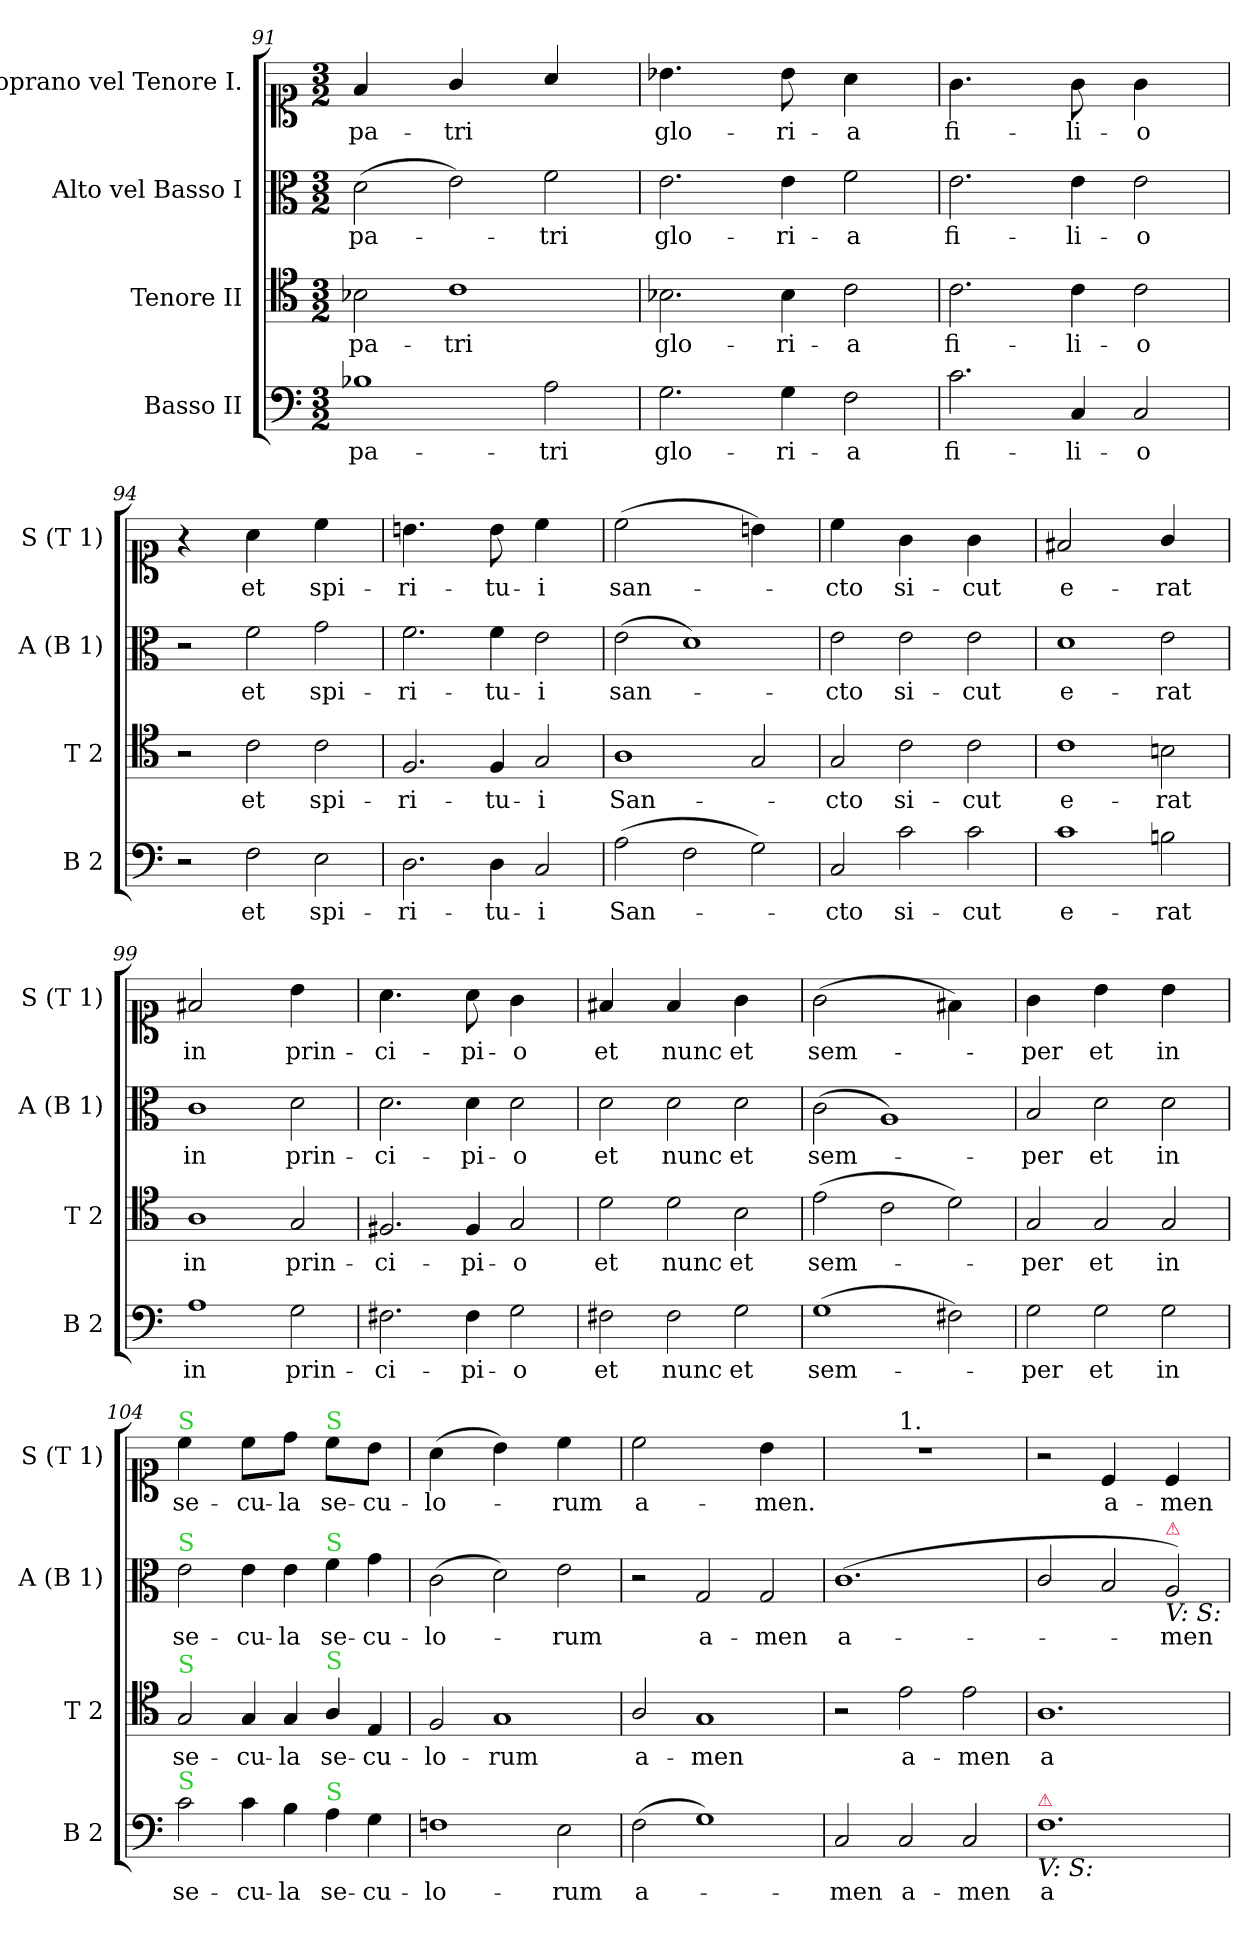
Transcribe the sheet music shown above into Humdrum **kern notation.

**kern	**text	**kern	**text	**kern	**text	**kern	**text
*part4	*part4	*part3	*part3	*part2	*part2	*part1	*part1
*staff4	*staff4	*staff3	*staff3	*staff2	*staff2	*staff1	*staff1
*I"Basso II	*	*I"Tenore II	*	*I"Alto vel Basso I	*	*I"Soprano vel Tenore I.	*
*I'B 2	*	*I'T 2	*	*I'A (B 1)	*	*I'S (T 1)	*
*clefF4	*	*clefC4	*	*clefC3	*	*clefC1	*
*k[]	*	*k[]	*	*k[]	*	*k[]	*
*M3/2	*	*M3/2	*	*M3/2	*	*M3/2	*
=91	=91	=91	=91	=91	=91	=91	=91
!	!	!	!	!	!	!LO:N:vis=4	!
1B-X	pa-	2B-X\	pa-	(>2d\	pa-	2f/	pa-
!	!	!	!	!	!	!LO:N:vis=4	!
.	.	1c	-tri	2e\)	.	2g/	-tri
!	!	!	!	!	!	!LO:N:vis=4	!
2A\	-tri	.	.	2f\	-tri	2a/	.
=92	=92	=92	=92	=92	=92	=92	=92
!	!	!	!	!	!	!LO:N:vis=4.	!
2.G\	glo-	2.B-X\	glo-	2.e\	glo-	2.b-X\	glo-
!	!	!	!	!	!	!LO:N:vis=8	!
4G\	-ri-	4B-\	-ri-	4e\	-ri-	4b-\	-ri-
!	!	!	!	!	!	!LO:N:vis=4	!
2F\	-a	2c\	-a	2f\	-a	2a\	-a
=93	=93	=93	=93	=93	=93	=93	=93
!	!	!	!	!	!	!LO:N:vis=4.	!
2.c\	fi-	2.c\	fi-	2.e\	fi-	2.g\	fi-
!	!	!	!	!	!	!LO:N:vis=8	!
4C/	-li-	4c\	-li-	4e\	-li-	4g\	-li-
!	!	!	!	!	!	!LO:N:vis=4	!
2C/	-o	2c\	-o	2e\	-o	2g\	-o
=94	=94	=94	=94	=94	=94	=94	=94
!	!	!	!	!	!	!LO:N:vis=4	!
2r	.	2r	.	2r	.	2r	.
!	!	!	!	!	!	!LO:N:vis=4	!
2F\	et	2c\	et	2f\	et	2a\	et
!	!	!	!	!	!	!LO:N:vis=4	!
2E\	spi-	2c\	spi-	2g\	spi-	2cc\	spi-
=95	=95	=95	=95	=95	=95	=95	=95
!	!	!	!	!	!	!LO:N:vis=4.	!
2.D\	-ri-	2.F/	-ri-	2.f\	-ri-	2.bn\	-ri-
!	!	!	!	!	!	!LO:N:vis=8	!
4D\	-tu-	4F/	-tu-	4f\	-tu-	4b\	-tu-
!	!	!	!	!	!	!LO:N:vis=4	!
2C/	-i	2G/	-i	2e\	-i	2cc\	-i
=96	=96	=96	=96	=96	=96	=96	=96
!	!	!	!	!	!	!LO:N:vis=2	!
(>2A\	San-	1A	San-	(>2e\	san-	(>1cc	san-
2F\	.	.	.	1d)	.	.	.
!	!	!	!	!	!	!LO:N:vis=4	!
2G\)	.	2G/	.	.	.	2bn\)	.
=97	=97	=97	=97	=97	=97	=97	=97
!	!	!	!	!	!	!LO:N:vis=4	!
2C/	-cto	2G/	-cto	2e\	-cto	2cc\	-cto
!	!	!	!	!	!	!LO:N:vis=4	!
2c\	si-	2c\	si-	2e\	si-	2g\	si-
!	!	!	!	!	!	!LO:N:vis=4	!
2c\	-cut	2c\	-cut	2e\	-cut	2g\	-cut
=98	=98	=98	=98	=98	=98	=98	=98
!	!	!	!	!	!	!LO:N:vis=2	!
1c	e-	1c	e-	1d	e-	1f#X	e-
!	!	!	!	!	!	!LO:N:vis=4	!
2Bn\	-rat	2Bn\	-rat	2e\	-rat	2g/	-rat
=99	=99	=99	=99	=99	=99	=99	=99
!	!	!	!	!	!	!LO:N:vis=2	!
1A	in	1A	in	1c	in	1f#X	in
!	!	!	!	!	!	!LO:N:vis=4	!
2G\	prin-	2G/	prin-	2d\	prin-	2b\	prin-
=100	=100	=100	=100	=100	=100	=100	=100
!	!	!	!	!	!	!LO:N:vis=4.	!
2.F#X\	-ci-	2.F#X/	-ci-	2.d\	-ci-	2.a\	-ci-
!	!	!	!	!	!	!LO:N:vis=8	!
4F#\	-pi-	4F#/	-pi-	4d\	-pi-	4a\	-pi-
!	!	!	!	!	!	!LO:N:vis=4	!
2G\	-o	2G/	-o	2d\	-o	2g\	-o
=101	=101	=101	=101	=101	=101	=101	=101
!	!	!	!	!	!	!LO:N:vis=4	!
2F#X\	et	2d\	et	2d\	et	2f#X/	et
!	!	!	!	!	!	!LO:N:vis=4	!
2F#\	nunc	2d\	nunc	2d\	nunc	2f#/	nunc
!	!	!	!	!	!	!LO:N:vis=4	!
2G\	et	2B\	et	2d\	et	2g\	et
=102	=102	=102	=102	=102	=102	=102	=102
!	!	!	!	!	!	!LO:N:vis=2	!
(>1G	sem-	(>2e\	sem-	(>2c\	sem-	(>1g	sem-
.	.	2c\	.	1A)	.	.	.
!	!	!	!	!	!	!LO:N:vis=4	!
2F#X\)	.	2d\)	.	.	.	2f#X\)	.
=103	=103	=103	=103	=103	=103	=103	=103
!	!	!	!	!	!	!LO:N:vis=4	!
2G\	-per	2G/	-per	2B/	-per	2g\	-per
!	!	!	!	!	!	!LO:N:vis=4	!
2G\	et	2G/	et	2d\	et	2b\	et
!	!	!	!	!	!	!LO:N:vis=4	!
2G\	in	2G/	in	2d\	in	2b\	in
=104	=104	=104	=104	=104	=104	=104	=104
!	!	!	!	!	!	!LO:TX:a:color=limegreen:t=S	!
!	!	!	!	!LO:TX:a:color=limegreen:t=S	!	!	!
!	!	!LO:TX:a:color=limegreen:t=S	!	!	!	!	!
!LO:TX:a:color=limegreen:t=S	!	!	!	!	!	!	!
!	!	!	!	!	!	!LO:N:vis=4	!
2c\	se-	2G/	se-	2e\	se-	2cc\	se-
!	!	!	!	!	!	!LO:N:vis=8	!
4c\	-cu-	4G/	-cu-	4e\	-cu-	4cc\L	-cu-
!	!	!	!	!	!	!LO:N:vis=8	!
4B\	-la	4G/	-la	4e\	-la	4dd\J	-la
!	!	!	!	!	!	!LO:TX:a:color=limegreen:t=S	!
!	!	!	!	!LO:TX:a:color=limegreen:t=S	!	!	!
!	!	!LO:TX:a:color=limegreen:t=S	!	!	!	!	!
!LO:TX:a:color=limegreen:t=S	!	!	!	!	!	!	!
!	!	!	!	!	!	!LO:N:vis=8	!
4A\	se-	4A/	se-	4f\	se-	4cc\L	se-
!	!	!	!	!	!	!LO:N:vis=8	!
4G\	-cu-	4E/	-cu-	4g\	-cu-	4b\J	-cu-
=105	=105	=105	=105	=105	=105	=105	=105
!	!	!	!	!	!	!LO:N:vis=4	!
1Fn	-lo-	2F/	-lo-	(>2c\	-lo-	(>2a\	-lo-
!	!	!	!	!	!	!LO:N:vis=4	!
.	.	1G	-rum	2d\)	.	2b\)	.
!	!	!	!	!	!	!LO:N:vis=4	!
2E\	-rum	.	.	2e\	-rum	2cc\	-rum
=106	=106	=106	=106	=106	=106	=106	=106
!	!	!	!	!	!	!LO:N:vis=2	!
(>2F\	a-	2A/	a-	2r	.	1cc	a-
1G)	.	1G	-men	2G/	a-	.	.
!	!	!	!	!	!	!LO:N:vis=4	!
.	.	.	.	2G/	-men	2b\	-men.
=107	=107	=107	=107	=107	=107	=107	=107
!	!	!	!	!	!	!LO:N:vis=2.	!
*	*	*	*	*	*	*^	*
2C/	-men	2r	.	(>1.c	a-	1.r	2ryy	.
!	!	!	!	!	!	!	!LO:TX:a:t=1.	!
2C/	a-	2e\	a-	.	.	.	1ryy	.
2C/	-men	2e\	-men	.	.	.	.	.
=108	=108	=108	=108	=108	=108	=108	=108	=108
!LO:TX:a:color=crimson:t=⚠	!	!	!	!	!	!	!	!
!LO:TX:b:i:t=V&colon; S&colon;	!	!	!	!	!	!	!	!
!	!	!	!	!	!	!LO:N:vis=4	!	!
*	*	*	*	*	*	*v	*v	*
1.F	a-	1.A	a-	2c/	.	2r	.
!	!	!	!	!	!	!LO:N:vis=4	!
.	.	.	.	2B/	.	2c/	a-
!	!	!	!	!LO:TX:a:color=crimson:t=⚠	!	!	!
!	!	!	!	!LO:TX:b:i:t=V&colon; S&colon;	!	!	!
!	!	!	!	!	!	!LO:N:vis=4	!
.	.	.	.	2A/)	-men	2c/	-men
=	=	=	=	=	=	=	=
*-	*-	*-	*-	*-	*-	*-	*-
